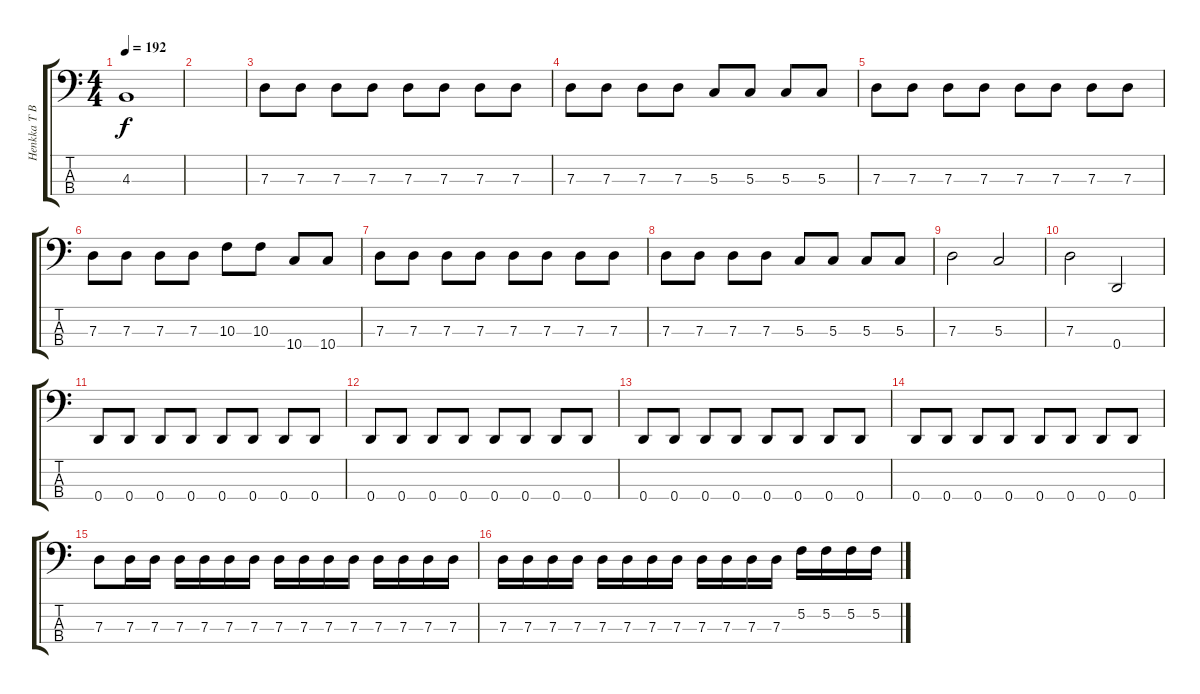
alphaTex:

\track ("Henkka T Blacksmith " "Henkka T B") {instrument electricbasspick}
\staff {score tabs}
\tuning (F2 C2 G1 D1) {hide}
\ts (4 4)
\tempo 192
\clef f4
\ks c
4.3.1{dy f} |
|
7.3.8 7.3.8 7.3.8 7.3.8 7.3.8 7.3.8 7.3.8 7.3.8 |
7.3.8 7.3.8 7.3.8 7.3.8 5.3.8 5.3.8 5.3.8 5.3.8 |
7.3.8 7.3.8 7.3.8 7.3.8 7.3.8 7.3.8 7.3.8 7.3.8 |
7.3.8 7.3.8 7.3.8 7.3.8 10.3.8 10.3.8 10.4.8 10.4.8 |
7.3.8 7.3.8 7.3.8 7.3.8 7.3.8 7.3.8 7.3.8 7.3.8 |
7.3.8 7.3.8 7.3.8 7.3.8 5.3.8 5.3.8 5.3.8 5.3.8 |
7.3.2 5.3.2 |
7.3.2 0.4.2 |
0.4.8 0.4.8 0.4.8 0.4.8 0.4.8 0.4.8 0.4.8 0.4.8 |
0.4.8 0.4.8 0.4.8 0.4.8 0.4.8 0.4.8 0.4.8 0.4.8 |
0.4.8 0.4.8 0.4.8 0.4.8 0.4.8 0.4.8 0.4.8 0.4.8 |
0.4.8 0.4.8 0.4.8 0.4.8 0.4.8 0.4.8 0.4.8 0.4.8 |
7.3.8 7.3.16 7.3.16 7.3.16 7.3.16 7.3.16 7.3.16 7.3.16 7.3.16 7.3.16 7.3.16 7.3.16 7.3.16 7.3.16 7.3.16 |
7.3.16 7.3.16 7.3.16 7.3.16 7.3.16 7.3.16 7.3.16 7.3.16 7.3.16 7.3.16 7.3.16 7.3.16 5.2.16 5.2.16 5.2.16 5.2.16
